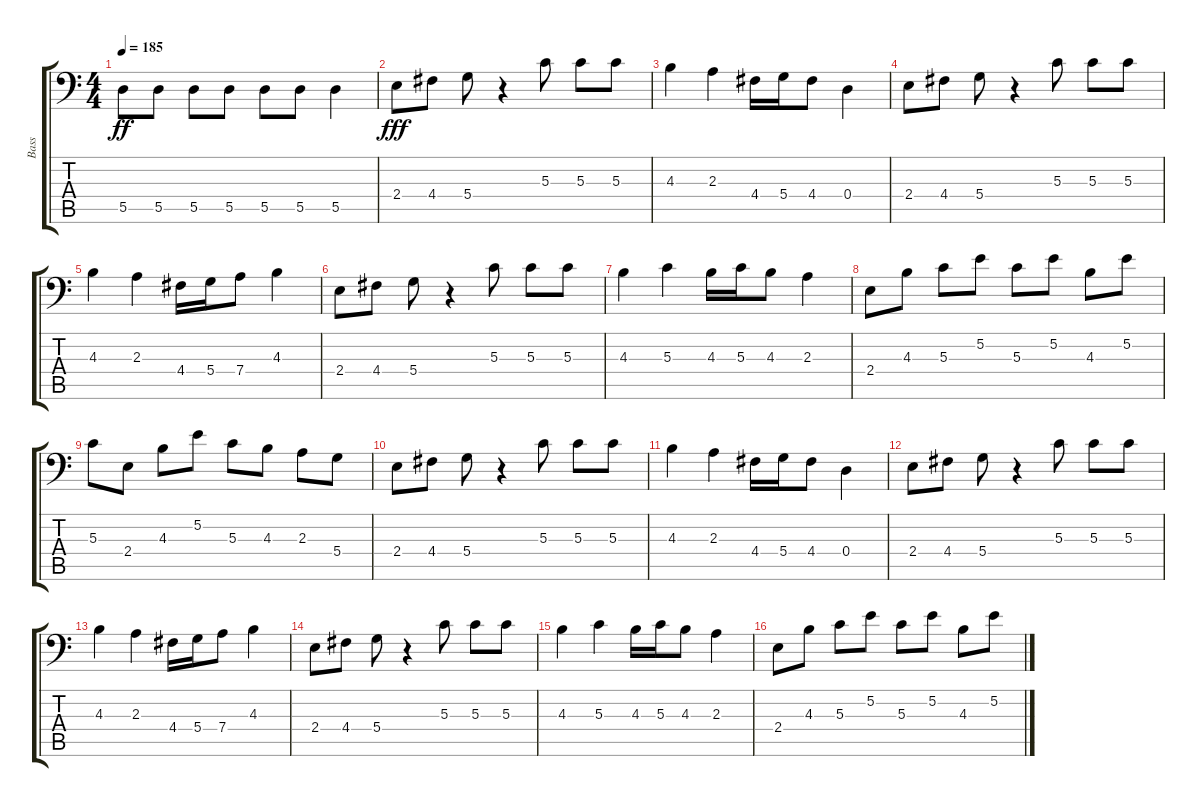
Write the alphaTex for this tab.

\track ("Bass" "Bass") {instrument electricbassfinger}
\staff {score tabs}
\tuning (E3 B2 G2 D2 A1 E1) {hide}
\ts (4 4)
\tempo 185
\clef f4
\ks c
5.5.8{dy ff} 5.5.8 5.5.8 5.5.8 5.5.8 5.5.8 5.5.4 |
2.4.8{dy fff} 4.4.8 5.4.8 r.4 5.3.8 5.3.8 5.3.8 |
4.3.4 2.3.4 4.4.16 5.4.16 4.4.8 0.4.4 |
2.4.8 4.4.8 5.4.8 r.4 5.3.8 5.3.8 5.3.8 |
4.3.4 2.3.4 4.4.16 5.4.16 7.4.8 4.3.4 |
2.4.8 4.4.8 5.4.8 r.4 5.3.8 5.3.8 5.3.8 |
4.3.4 5.3.4 4.3.16 5.3.16 4.3.8 2.3.4 |
2.4.8 4.3.8 5.3.8 5.2.8 5.3.8 5.2.8 4.3.8 5.2.8 |
5.3.8 2.4.8 4.3.8 5.2.8 5.3.8 4.3.8 2.3.8 5.4.8 |
2.4.8 4.4.8 5.4.8 r.4 5.3.8 5.3.8 5.3.8 |
4.3.4 2.3.4 4.4.16 5.4.16 4.4.8 0.4.4 |
2.4.8 4.4.8 5.4.8 r.4 5.3.8 5.3.8 5.3.8 |
4.3.4 2.3.4 4.4.16 5.4.16 7.4.8 4.3.4 |
2.4.8 4.4.8 5.4.8 r.4 5.3.8 5.3.8 5.3.8 |
4.3.4 5.3.4 4.3.16 5.3.16 4.3.8 2.3.4 |
2.4.8 4.3.8 5.3.8 5.2.8 5.3.8 5.2.8 4.3.8 5.2.8
